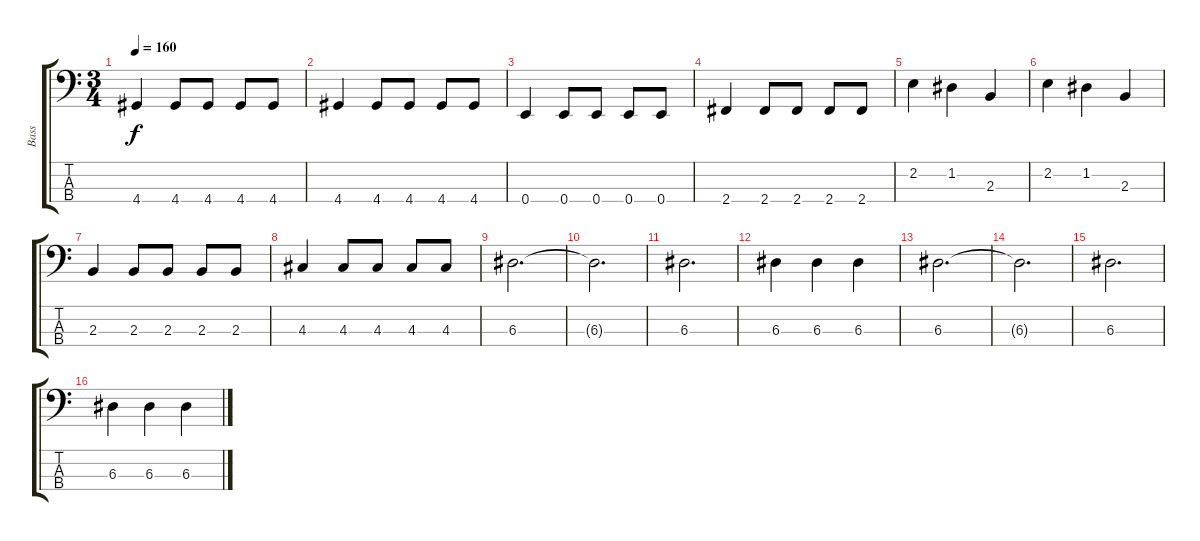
\track ("Bass" "Bass") {instrument electricbassfinger}
\staff {score tabs}
\tuning (G2 D2 A1 E1) {hide}
\ts (3 4)
\tempo 160
\clef f4
\ks c
4.4.4{dy f} 4.4.8 4.4.8 4.4.8 4.4.8 |
4.4.4 4.4.8 4.4.8 4.4.8 4.4.8 |
0.4.4 0.4.8 0.4.8 0.4.8 0.4.8 |
2.4.4 2.4.8 2.4.8 2.4.8 2.4.8 |
2.2.4 1.2.4 2.3.4 |
2.2.4 1.2.4 2.3.4 |
2.3.4 2.3.8 2.3.8 2.3.8 2.3.8 |
4.3.4 4.3.8 4.3.8 4.3.8 4.3.8 |
6.3.2{d} |
6.3{t}.2{d} |
6.3.2{d} |
6.3.4 6.3.4 6.3.4 |
6.3.2{d} |
6.3{t}.2{d} |
6.3.2{d} |
6.3.4 6.3.4 6.3.4
